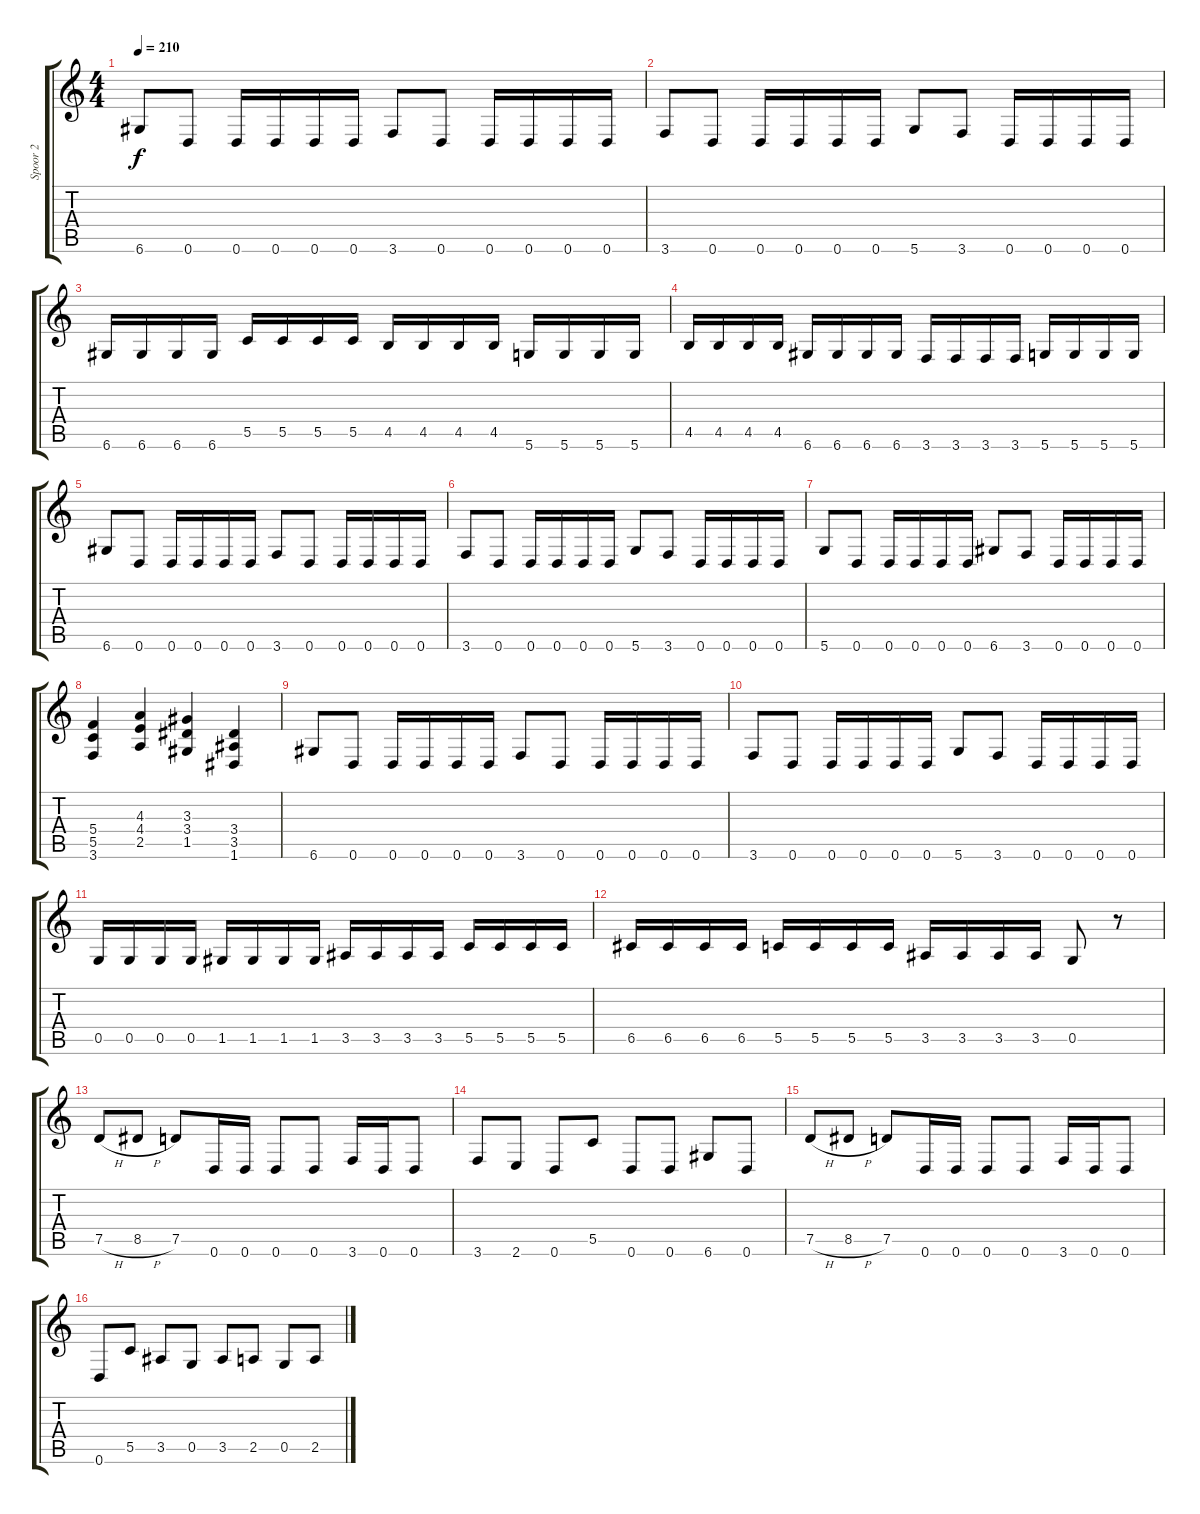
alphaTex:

\track ("Spoor 2" "Spoor 2") {instrument distortionguitar}
\staff {score tabs}
\tuning (D4 A3 F3 C3 G2 D2) {hide}
\ts (4 4)
\tempo 210
\clef g2
\ks c
6.6.8{dy f} 0.6.8 0.6.16 0.6.16 0.6.16 0.6.16 3.6.8 0.6.8 0.6.16 0.6.16 0.6.16 0.6.16 |
3.6.8 0.6.8 0.6.16 0.6.16 0.6.16 0.6.16 5.6.8 3.6.8 0.6.16 0.6.16 0.6.16 0.6.16 |
6.6.16 6.6.16 6.6.16 6.6.16 5.5.16 5.5.16 5.5.16 5.5.16 4.5.16 4.5.16 4.5.16 4.5.16 5.6.16 5.6.16 5.6.16 5.6.16 |
4.5.16 4.5.16 4.5.16 4.5.16 6.6.16 6.6.16 6.6.16 6.6.16 3.6.16 3.6.16 3.6.16 3.6.16 5.6.16 5.6.16 5.6.16 5.6.16 |
6.6.8 0.6.8 0.6.16 0.6.16 0.6.16 0.6.16 3.6.8 0.6.8 0.6.16 0.6.16 0.6.16 0.6.16 |
3.6.8 0.6.8 0.6.16 0.6.16 0.6.16 0.6.16 5.6.8 3.6.8 0.6.16 0.6.16 0.6.16 0.6.16 |
5.6.8 0.6.8 0.6.16 0.6.16 0.6.16 0.6.16 6.6.8 3.6.8 0.6.16 0.6.16 0.6.16 0.6.16 |
(5.4 5.5 3.6).4 (4.3 4.4 2.5).4 (3.3 3.4 1.5).4 (3.4 3.5 1.6).4 |
6.6.8 0.6.8 0.6.16 0.6.16 0.6.16 0.6.16 3.6.8 0.6.8 0.6.16 0.6.16 0.6.16 0.6.16 |
3.6.8 0.6.8 0.6.16 0.6.16 0.6.16 0.6.16 5.6.8 3.6.8 0.6.16 0.6.16 0.6.16 0.6.16 |
0.5.16 0.5.16 0.5.16 0.5.16 1.5.16 1.5.16 1.5.16 1.5.16 3.5.16 3.5.16 3.5.16 3.5.16 5.5.16 5.5.16 5.5.16 5.5.16 |
6.5.16 6.5.16 6.5.16 6.5.16 5.5.16 5.5.16 5.5.16 5.5.16 3.5.16 3.5.16 3.5.16 3.5.16 0.5.8 r.8 |
7.5{h}.8 8.5{h}.8 7.5.8 0.6.16 0.6.16 0.6.8 0.6.8 3.6.16 0.6.16 0.6.8 |
3.6.8 2.6.8 0.6.8 5.5.8 0.6.8 0.6.8 6.6.8 0.6.8 |
7.5{h}.8 8.5{h}.8 7.5.8 0.6.16 0.6.16 0.6.8 0.6.8 3.6.16 0.6.16 0.6.8 |
0.6.8 5.5.8 3.5.8 0.5.8 3.5.8 2.5.8 0.5.8 2.5.8
